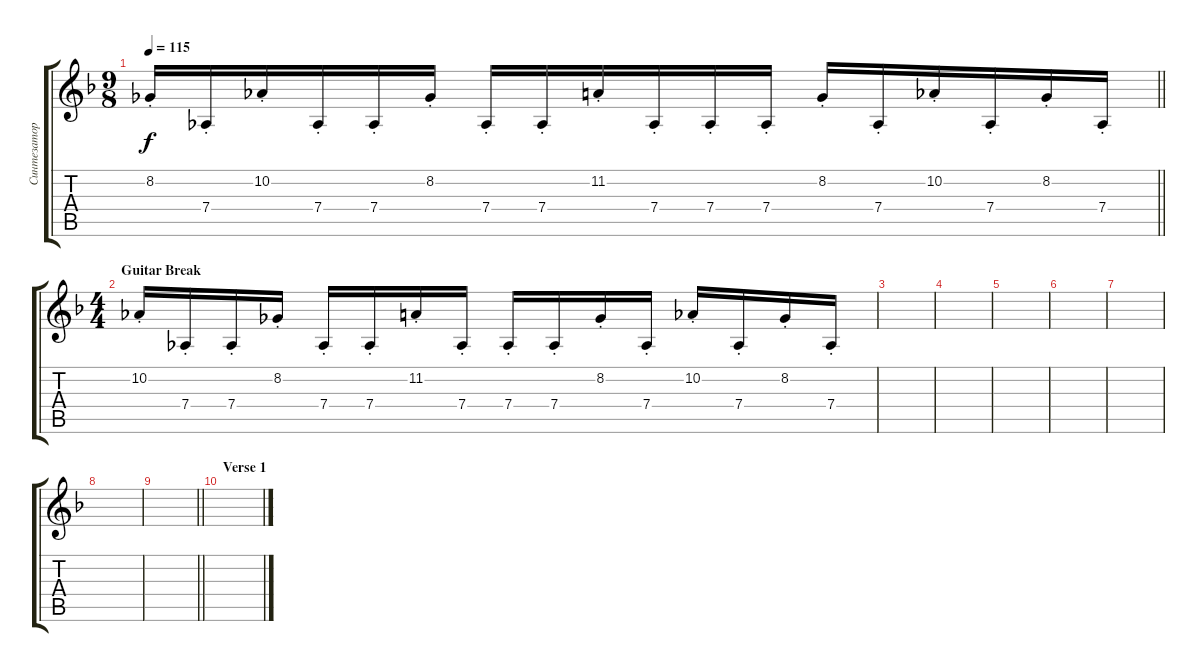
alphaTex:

\track ("Синтезатор" "Синтезатор") {instrument harpsichord}
\staff {score tabs}
\tuning (Eb4 Bb3 Gb3 Db3 Ab2 Eb2) {hide}
\ts (9 8)
\tempo 115
\clef g2
\barLineRight lightlight
\ks dminor
8.2{st}.16{dy f} 7.4{st}.16 10.2{st}.16 7.4{st}.16 7.4{st}.16 8.2{st}.16 7.4{st}.16 7.4{st}.16 11.2{st}.16 7.4{st}.16 7.4{st}.16 7.4{st}.16 8.2{st}.16 7.4{st}.16 10.2{st}.16 7.4{st}.16 8.2{st}.16 7.4{st}.16 |
\ts (4 4)
\section ("" "Guitar Break")
10.2{st}.16{volume 0} 7.4{st}.16 7.4{st}.16 8.2{st}.16 7.4{st}.16 7.4{st}.16 11.2{st}.16 7.4{st}.16 7.4{st}.16 7.4{st}.16 8.2{st}.16 7.4{st}.16 10.2{st}.16 7.4{st}.16 8.2{st}.16 7.4{st}.16 |
|
|
|
|
|
|
\barLineRight lightlight
|
\section ("" "Verse 1")
